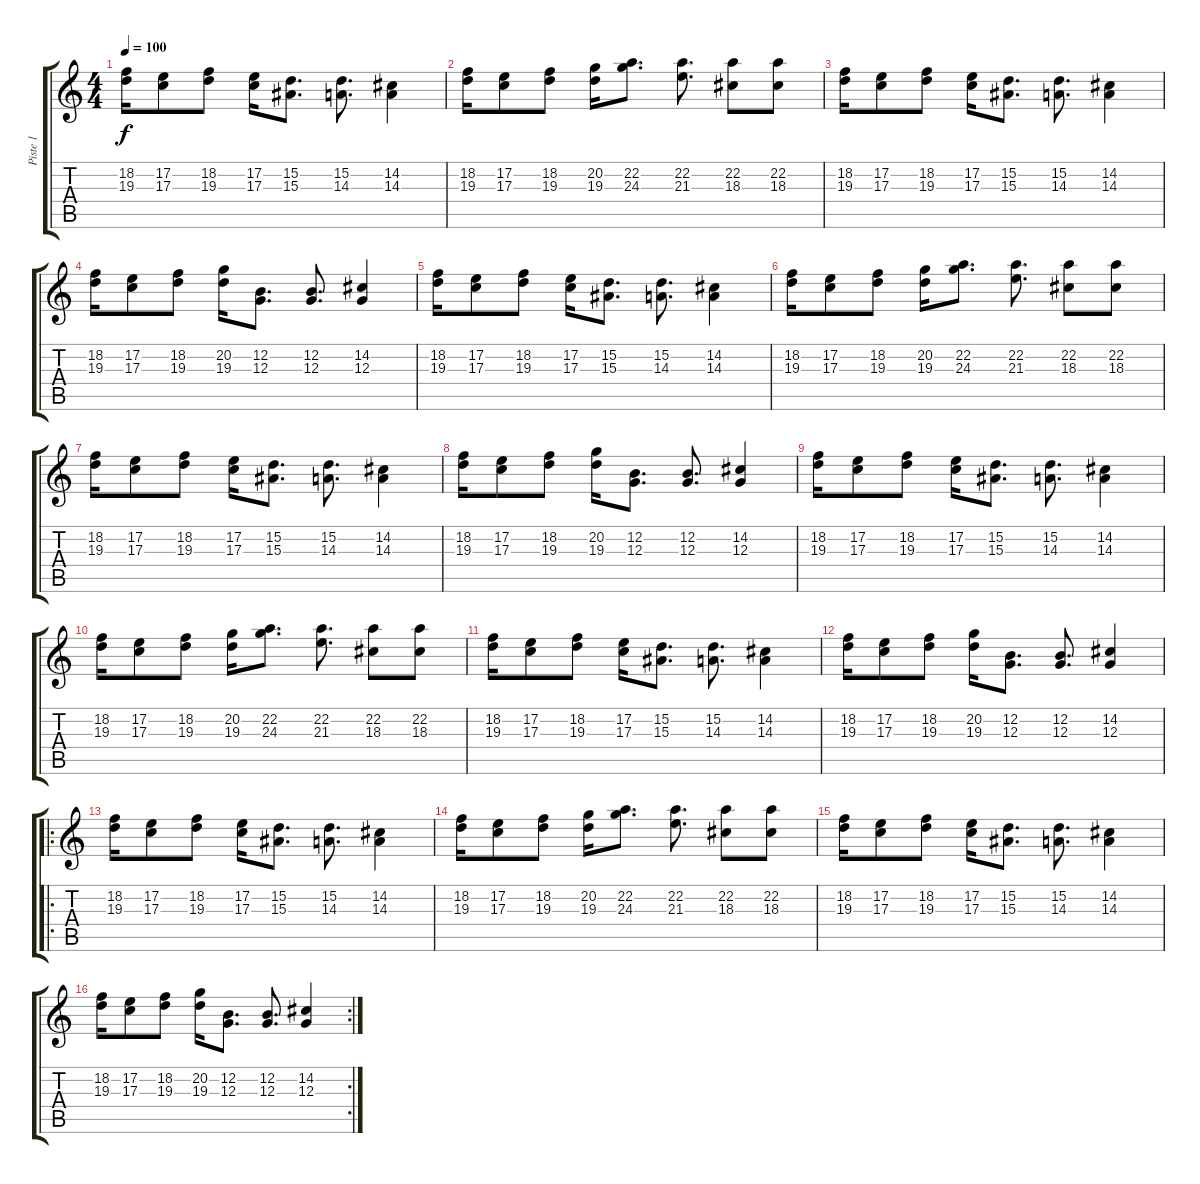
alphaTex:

\track ("Piste 1" "Piste 1") {instrument electricgrandpiano}
\staff {score tabs}
\tuning (E4 B3 G3 D3 A2 E2) {hide}
\ts (4 4)
\tempo 100
\clef g2
\ks c
(18.2 19.3).16{dy f} (17.2 17.3).8 (18.2 19.3).8 (17.2 17.3).16 (15.2 15.3).8{d} (15.2 14.3).8{d} (14.2 14.3).4 |
(18.2 19.3).16 (17.2 17.3).8 (18.2 19.3).8 (20.2 19.3).16 (22.2 24.3).8{d} (22.2 21.3).8{d} (22.2 18.3).8 (22.2 18.3).8 |
(18.2 19.3).16 (17.2 17.3).8 (18.2 19.3).8 (17.2 17.3).16 (15.2 15.3).8{d} (15.2 14.3).8{d} (14.2 14.3).4 |
(18.2 19.3).16 (17.2 17.3).8 (18.2 19.3).8 (20.2 19.3).16 (12.2 12.3).8{d} (12.2 12.3).8{d} (14.2 12.3).4 |
(18.2 19.3).16 (17.2 17.3).8 (18.2 19.3).8 (17.2 17.3).16 (15.2 15.3).8{d} (15.2 14.3).8{d} (14.2 14.3).4 |
(18.2 19.3).16 (17.2 17.3).8 (18.2 19.3).8 (20.2 19.3).16 (22.2 24.3).8{d} (22.2 21.3).8{d} (22.2 18.3).8 (22.2 18.3).8 |
(18.2 19.3).16 (17.2 17.3).8 (18.2 19.3).8 (17.2 17.3).16 (15.2 15.3).8{d} (15.2 14.3).8{d} (14.2 14.3).4 |
(18.2 19.3).16 (17.2 17.3).8 (18.2 19.3).8 (20.2 19.3).16 (12.2 12.3).8{d} (12.2 12.3).8{d} (14.2 12.3).4 |
(18.2 19.3).16 (17.2 17.3).8 (18.2 19.3).8 (17.2 17.3).16 (15.2 15.3).8{d} (15.2 14.3).8{d} (14.2 14.3).4 |
(18.2 19.3).16 (17.2 17.3).8 (18.2 19.3).8 (20.2 19.3).16 (22.2 24.3).8{d} (22.2 21.3).8{d} (22.2 18.3).8 (22.2 18.3).8 |
(18.2 19.3).16 (17.2 17.3).8 (18.2 19.3).8 (17.2 17.3).16 (15.2 15.3).8{d} (15.2 14.3).8{d} (14.2 14.3).4 |
(18.2 19.3).16 (17.2 17.3).8 (18.2 19.3).8 (20.2 19.3).16 (12.2 12.3).8{d} (12.2 12.3).8{d} (14.2 12.3).4 |
\ro
(18.2 19.3).16 (17.2 17.3).8 (18.2 19.3).8 (17.2 17.3).16 (15.2 15.3).8{d} (15.2 14.3).8{d} (14.2 14.3).4 |
(18.2 19.3).16 (17.2 17.3).8 (18.2 19.3).8 (20.2 19.3).16 (22.2 24.3).8{d} (22.2 21.3).8{d} (22.2 18.3).8 (22.2 18.3).8 |
(18.2 19.3).16 (17.2 17.3).8 (18.2 19.3).8 (17.2 17.3).16 (15.2 15.3).8{d} (15.2 14.3).8{d} (14.2 14.3).4 |
\rc 2
(18.2 19.3).16 (17.2 17.3).8 (18.2 19.3).8 (20.2 19.3).16 (12.2 12.3).8{d} (12.2 12.3).8{d} (14.2 12.3).4
